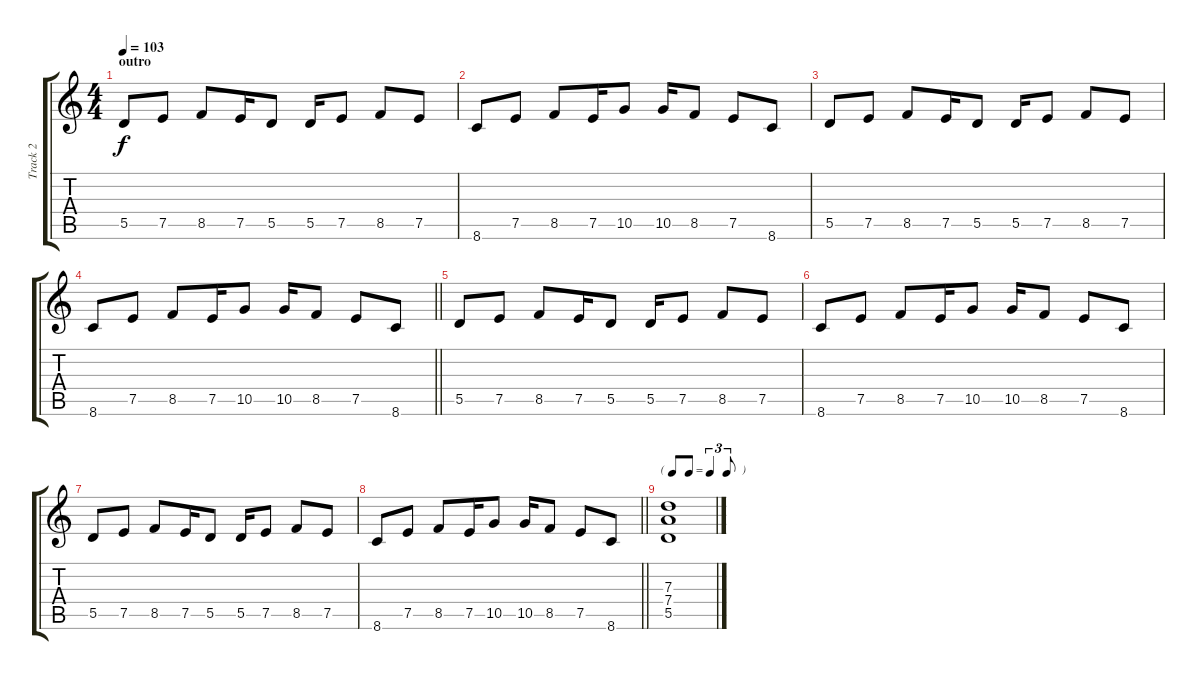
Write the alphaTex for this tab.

\track ("Track 2" "Track 2") {instrument distortionguitar}
\staff {score tabs}
\tuning (E4 B3 G3 D3 A2 E2) {hide}
\ts (4 4)
\section ("" "outro")
\tempo 103
\clef g2
\ks c
5.5.8{dy f} 7.5.8 8.5.8 7.5.16 5.5.8 5.5.16 7.5.8 8.5.8 7.5.8 |
8.6.8 7.5.8 8.5.8 7.5.16 10.5.8 10.5.16 8.5.8 7.5.8 8.6.8 |
5.5.8 7.5.8 8.5.8 7.5.16 5.5.8 5.5.16 7.5.8 8.5.8 7.5.8 |
\barLineRight lightlight
8.6.8 7.5.8 8.5.8 7.5.16 10.5.8 10.5.16 8.5.8 7.5.8 8.6.8 |
5.5.8 7.5.8 8.5.8 7.5.16 5.5.8 5.5.16 7.5.8 8.5.8 7.5.8 |
8.6.8 7.5.8 8.5.8 7.5.16 10.5.8 10.5.16 8.5.8 7.5.8 8.6.8 |
5.5.8 7.5.8 8.5.8 7.5.16 5.5.8 5.5.16 7.5.8 8.5.8 7.5.8 |
\barLineRight lightlight
8.6.8 7.5.8 8.5.8 7.5.16 10.5.8 10.5.16 8.5.8 7.5.8 8.6.8 |
\tf triplet8th
(7.3 7.4 5.5).1{volume 0}
